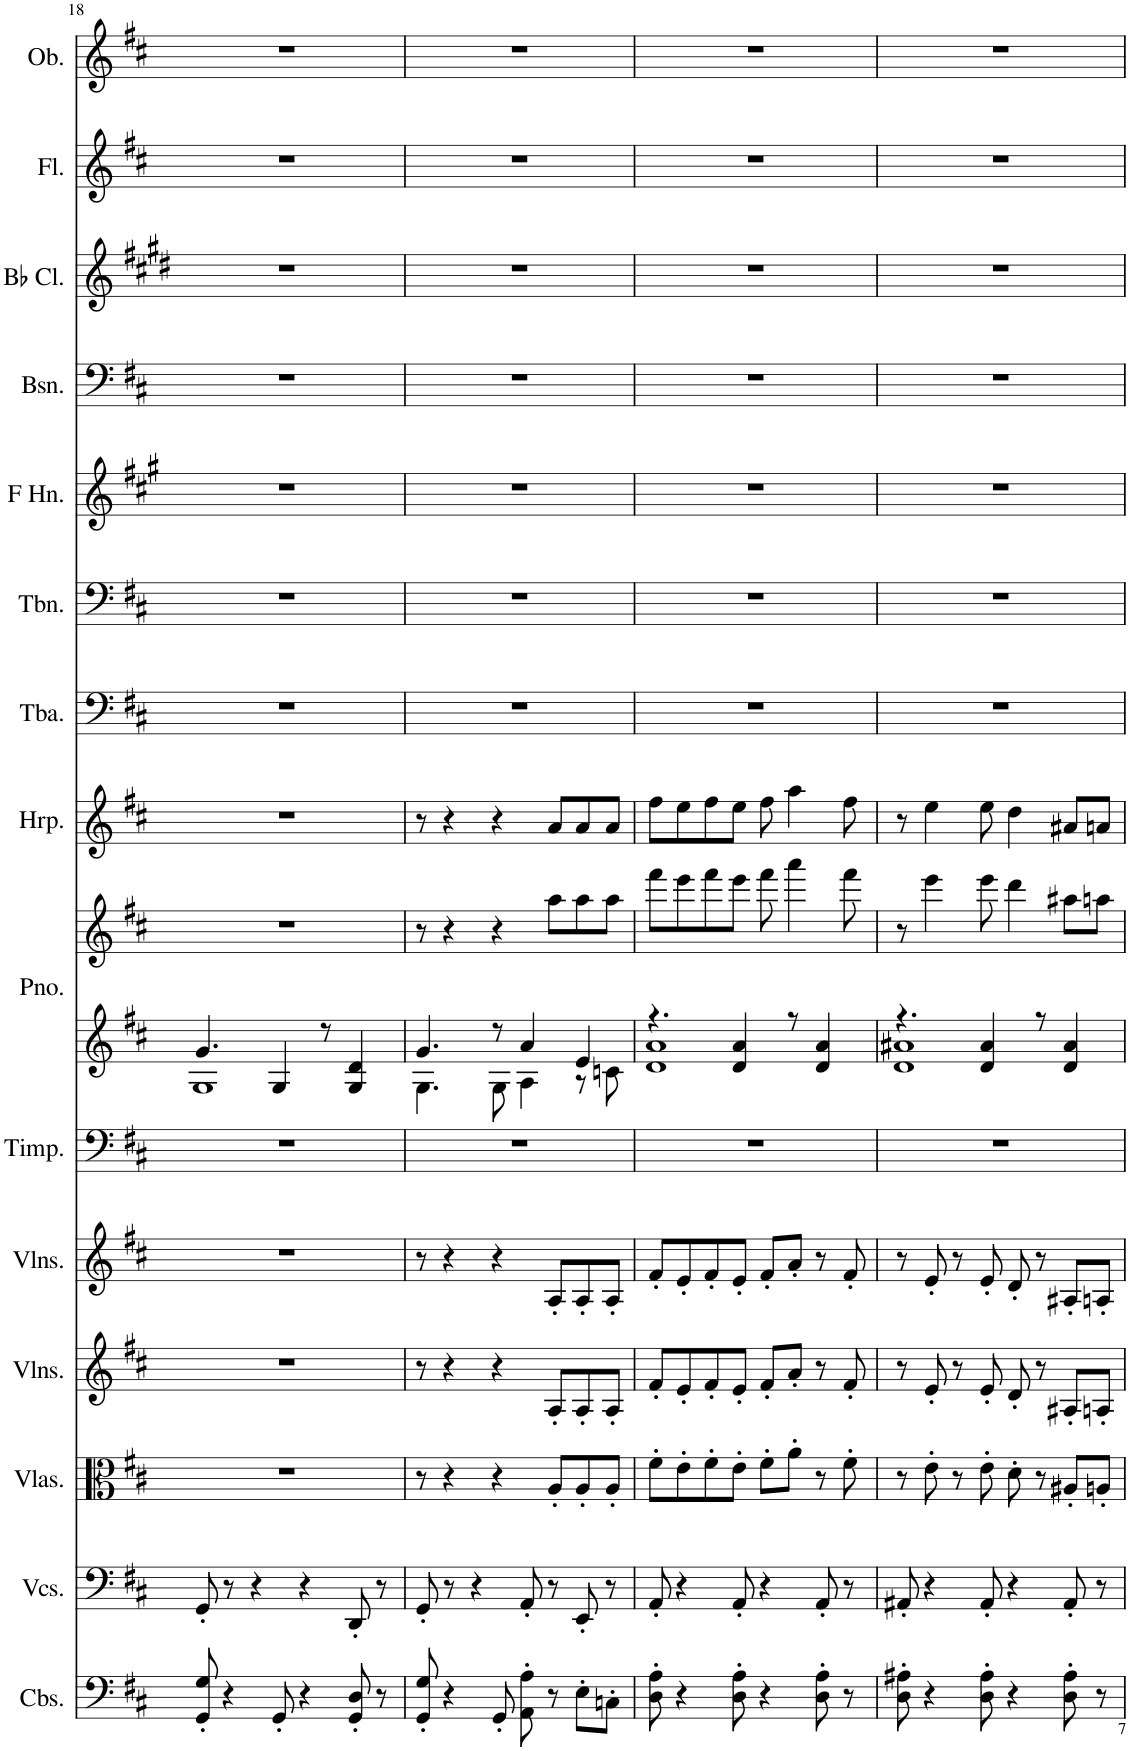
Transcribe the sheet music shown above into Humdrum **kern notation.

**kern	**kern	**kern	**kern	**kern	**kern	**kern	**kern	**kern	**kern	**kern	**kern	**kern	**kern	**kern	**kern
*part15	*part14	*part13	*part12	*part11	*part10	*part9	*part9	*part8	*part7	*part6	*part5	*part4	*part3	*part2	*part1
*staff16	*staff15	*staff14	*staff13	*staff12	*staff11	*staff10	*staff9	*staff8	*staff7	*staff6	*staff5	*staff4	*staff3	*staff2	*staff1
*I"Contrabasses	*I"Violoncellos	*I"Violas	*I"Violins	*I"Violins	*I"Timpani	*I"Piano	*	*I"Harp	*I"Tuba	*I"Trombone	*I"Horn in F	*I"Bassoon	*I"Bb Clarinet	*I"Flute	*I"Oboe
*I'Cbs.	*I'Vcs.	*I'Vlas.	*I'Vlns.	*I'Vlns.	*I'Timp.	*I'Pno.	*	*I'Hrp.	*I'Tba.	*I'Tbn.	*	*I'Bsn.	*I'Bb Cl.	*I'Fl.	*I'Ob.
!!LO:PB:g=z
*clefF4	*clefF4	*clefC3	*clefG2	*clefG2	*clefF4	*clefG2	*clefG2	*clefG2	*clefF4	*clefF4	*clefG2	*clefF4	*clefG2	*clefG2	*clefG2
*Trd7c12	*	*	*	*	*	*	*	*	*	*	*Trd4c7	*	*Trd1c2	*	*
*k[f#c#]	*k[f#c#]	*k[f#c#]	*k[f#c#]	*k[f#c#]	*k[f#c#]	*k[f#c#]	*k[f#c#]	*k[f#c#]	*k[f#c#]	*k[f#c#]	*k[f#c#g#]	*k[f#c#]	*k[f#c#g#d#]	*k[f#c#]	*k[f#c#]
*M4/4	*M4/4	*M4/4	*M4/4	*M4/4	*M4/4	*M4/4	*M4/4	*M4/4	*M4/4	*M4/4	*M4/4	*M4/4	*M4/4	*M4/4	*M4/4
=18	=18	=18	=18	=18	=18	=18	=18	=18	=18	=18	=18	=18	=18	=18	=18
*	*	*	*	*	*	*^	*	*	*	*	*	*	*	*	*
8GG/' 8G/'	8GG'/	1r	1r	1r	1r	4.g/	1G	1r	1r	1r	1r	1r	1r	1r	1r	1r
4r	8r	.	.	.	.	.	.	.	.	.	.	.	.	.	.	.
.	4r	.	.	.	.	.	.	.	.	.	.	.	.	.	.	.
8GG'/	.	.	.	.	.	4G/	.	.	.	.	.	.	.	.	.	.
4r	4r	.	.	.	.	.	.	.	.	.	.	.	.	.	.	.
.	.	.	.	.	.	8r	.	.	.	.	.	.	.	.	.	.
8GG/' 8D/'	8DD'/	.	.	.	.	4G/ 4d/	.	.	.	.	.	.	.	.	.	.
8r	8r	.	.	.	.	.	.	.	.	.	.	.	.	.	.	.
=19	=19	=19	=19	=19	=19	=19	=19	=19	=19	=19	=19	=19	=19	=19	=19	=19
8GG/' 8G/'	8GG'/	8r	8r	8r	1r	4.g/	4.G\	8r	8r	1r	1r	1r	1r	1r	1r	1r
4r	8r	4r	4r	4r	.	.	.	4r	4r	.	.	.	.	.	.	.
.	4r	.	.	.	.	.	.	.	.	.	.	.	.	.	.	.
8GG'/	.	4r	4r	4r	.	8r	8G\	4r	4r	.	.	.	.	.	.	.
8AA\' 8A\'	8AA'/	.	.	.	.	4a/	4A\	.	.	.	.	.	.	.	.	.
8r	8r	8A'/L	8A'/L	8A'/L	.	.	.	8aa\L	8a/L	.	.	.	.	.	.	.
8E'\L	8EE'/	8A'/	8A'/	8A'/	.	4e/	8r	8aa\	8a/	.	.	.	.	.	.	.
8Cn'\J	8r	8A'/J	8A'/J	8A'/J	.	.	8cn\	8aa\J	8a/J	.	.	.	.	.	.	.
=20	=20	=20	=20	=20	=20	=20	=20	=20	=20	=20	=20	=20	=20	=20	=20	=20
8D\' 8A\'	8AA'/	8f#'\L	8f#'/L	8f#'/L	1r	4.r	1d 1a	8fff#\L	8ff#\L	1r	1r	1r	1r	1r	1r	1r
4r	4r	8e'\	8e'/	8e'/	.	.	.	8eee\	8ee\	.	.	.	.	.	.	.
.	.	8f#'\	8f#'/	8f#'/	.	.	.	8fff#\	8ff#\	.	.	.	.	.	.	.
8D\' 8A\'	8AA'/	8e'\J	8e'/J	8e'/J	.	4d/ 4a/	.	8eee\J	8ee\J	.	.	.	.	.	.	.
4r	4r	8f#'\L	8f#'/L	8f#'/L	.	.	.	8fff#\	8ff#\	.	.	.	.	.	.	.
.	.	8a'\J	8a'/J	8a'/J	.	8r	.	4aaa\	4aa\	.	.	.	.	.	.	.
8D\' 8A\'	8AA'/	8r	8r	8r	.	4d/ 4a/	.	.	.	.	.	.	.	.	.	.
8r	8r	8f#'\	8f#'/	8f#'/	.	.	.	8fff#\	8ff#\	.	.	.	.	.	.	.
=21	=21	=21	=21	=21	=21	=21	=21	=21	=21	=21	=21	=21	=21	=21	=21	=21
8D\' 8A#X\'	8AA#X'/	8r	8r	8r	1r	4.r	1d 1a#X	8r	8r	1r	1r	1r	1r	1r	1r	1r
4r	4r	8e'\	8e'/	8e'/	.	.	.	4eee\	4ee\	.	.	.	.	.	.	.
.	.	8r	8r	8r	.	.	.	.	.	.	.	.	.	.	.	.
8D\' 8A#\'	8AA#'/	8e'\	8e'/	8e'/	.	4d/ 4a#/	.	8eee\	8ee\	.	.	.	.	.	.	.
4r	4r	8d'\	8d'/	8d'/	.	.	.	4ddd\	4dd\	.	.	.	.	.	.	.
.	.	8r	8r	8r	.	8r	.	.	.	.	.	.	.	.	.	.
8D\' 8A#\'	8AA#'/	8A#X'/L	8A#X'/L	8A#X'/L	.	4d/ 4a#/	.	8aa#X\L	8a#X/L	.	.	.	.	.	.	.
8r	8r	8An'/J	8An'/J	8An'/J	.	.	.	8aan\J	8an/J	.	.	.	.	.	.	.
*	*	*	*	*	*	*v	*v	*	*	*	*	*	*	*	*	*
=	=	=	=	=	=	=	=	=	=	=	=	=	=	=	=
*-	*-	*-	*-	*-	*-	*-	*-	*-	*-	*-	*-	*-	*-	*-	*-
